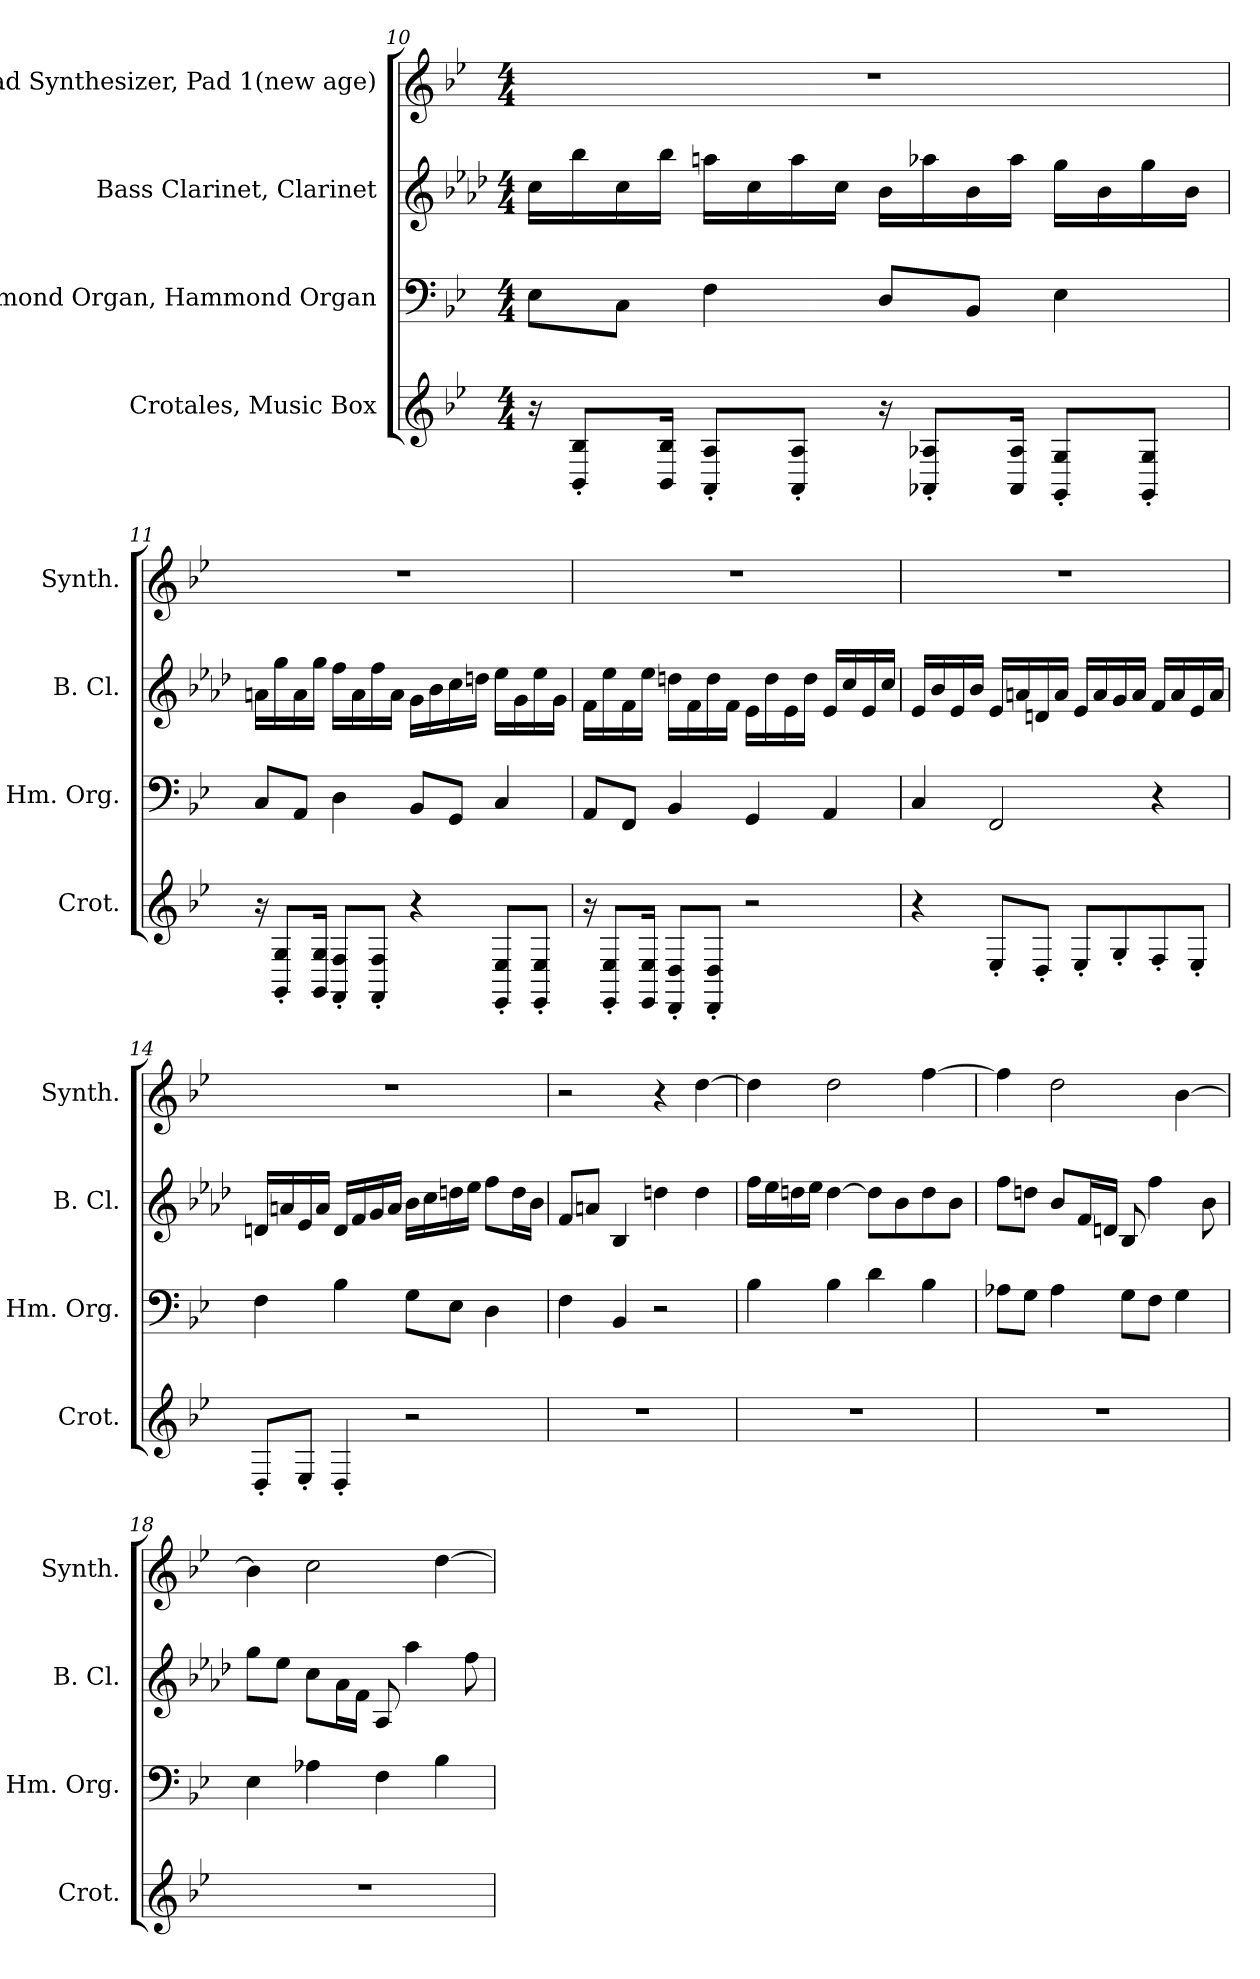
**kern	**kern	**kern	**kern
*part4	*part3	*part2	*part1
*staff4	*staff3	*staff2	*staff1
*I"Crotales, Music Box	*I"Hammond Organ, Hammond Organ	*I"Bass Clarinet, Clarinet	*I"Pad Synthesizer, Pad 1(new age)
*I'Crot.	*I'Hm. Org.	*I'B. Cl.	*I'Synth.
*clefG2	*clefF4	*clefG2	*clefG2
*ITrd-14c-24	*	*ITrd8c14	*
*k[b-e-]	*k[b-e-]	*k[b-e-a-d-]	*k[b-e-]
*M4/4	*M4/4	*M4/4	*M4/4
=10	=10	=10	=10
16r	8E-\L	16c\LL	1r
8b-/' 8bb-/'L	.	16b-\	.
.	8C\J	16c\	.
16b-/ 16bb-/Jk	.	16b-\JJ	.
8a/' 8aa/'L	4F\	16an\LL	.
.	.	16c\	.
8a/' 8aa/'J	.	16a\	.
.	.	16c\JJ	.
16r	8D/L	16B-\LL	.
8a-X/' 8aa-X/'L	.	16a-X\	.
.	8BB-/J	16B-\	.
16a-/ 16aa-/Jk	.	16a-\JJ	.
8g/' 8gg/'L	4E-\	16g\LL	.
.	.	16B-\	.
8g/' 8gg/'J	.	16g\	.
.	.	16B-\JJ	.
!!LO:PB:g=z
=11	=11	=11	=11
16r	8C/L	16An\LL	1r
8g/' 8gg/'L	.	16g\	.
.	8AA/J	16A\	.
16g/ 16gg/Jk	.	16g\JJ	.
8f/' 8ff/'L	4D\	16f\LL	.
.	.	16A\	.
8f/' 8ff/'J	.	16f\	.
.	.	16A\JJ	.
4r	8BB-/L	16G\LL	.
.	.	16B-\	.
.	8GG/J	16c\	.
.	.	16dn\JJ	.
8e-/' 8ee-/'L	4C/	16e-\LL	.
.	.	16G\	.
8e-/' 8ee-/'J	.	16e-\	.
.	.	16G\JJ	.
=12	=12	=12	=12
16r	8AA/L	16F\LL	1r
8e-/' 8ee-/'L	.	16e-\	.
.	8FF/J	16F\	.
16e-/ 16ee-/Jk	.	16e-\JJ	.
8d/' 8dd/'L	4BB-/	16dn\LL	.
.	.	16F\	.
8d/' 8dd/'J	.	16d\	.
.	.	16F\JJ	.
2r	4GG/	16E-\LL	.
.	.	16d\	.
.	.	16E-\	.
.	.	16d\JJ	.
.	4AA/	16E-/LL	.
.	.	16c/	.
.	.	16E-/	.
.	.	16c/JJ	.
!!LO:LB:g=z
=13	=13	=13	=13
4r	4C/	16E-/LL	1r
.	.	16B-/	.
.	.	16E-/	.
.	.	16B-/JJ	.
8ee-'/L	2FF/	16E-/LL	.
.	.	16An/	.
8dd'/J	.	16Dn/	.
.	.	16A/JJ	.
8ee-'/L	.	16E-/LL	.
.	.	16A/	.
8gg'/	.	16G/	.
.	.	16A/JJ	.
8ff'/	4r	16F/LL	.
.	.	16A/	.
8ee-'/J	.	16E-/	.
.	.	16A/JJ	.
=14	=14	=14	=14
8dd'/L	4F\	16Dn/LL	1r
.	.	16An/	.
8ee-'/J	.	16E-/	.
.	.	16A/JJ	.
4dd'/	4B-\	16D/LL	.
.	.	16F/	.
.	.	16G/	.
.	.	16A/JJ	.
2r	8G\L	16B-\LL	.
.	.	16c\	.
.	8E-\J	16dn\	.
.	.	16e-\JJ	.
.	4D\	8f\L	.
.	.	16d\L	.
.	.	16B-\JJ	.
=15	=15	=15	=15
1r	4F\	8F/L	2r
.	.	8An/J	.
.	4BB-/	4BB-/	.
.	2r	4dn\	4r
.	.	4d\	[4dd\
!!LO:LB:g=z
=16	=16	=16	=16
1r	4B-\	16f\LL	4dd\]
.	.	16e-\	.
.	.	16dn\	.
.	.	16e-\JJ	.
.	4B-\	[4d\	2dd\
.	4d\	8d\L]	.
.	.	8B-\	.
.	4B-\	8d\	[4ff\
.	.	8B-\J	.
=17	=17	=17	=17
1r	8A-X\L	8f\L	4ff\]
.	8G\J	8dn\J	.
.	4A-\	8B-/L	2dd\
.	.	16F/L	.
.	.	16Dn/JJ	.
.	8G\L	8BB-/	.
.	8F\J	4f\	.
.	4G\	.	[4b-\
.	.	8B-\	.
=18	=18	=18	=18
1r	4E-\	8g\L	4b-\]
.	.	8e-\J	.
.	4A-X\	8c\L	2cc\
.	.	16A-\L	.
.	.	16F\JJ	.
.	4F\	8AA-/	.
.	.	4a-\	.
.	4B-\	.	[4dd\
.	.	8f\	.
=	=	=	=
*-	*-	*-	*-
